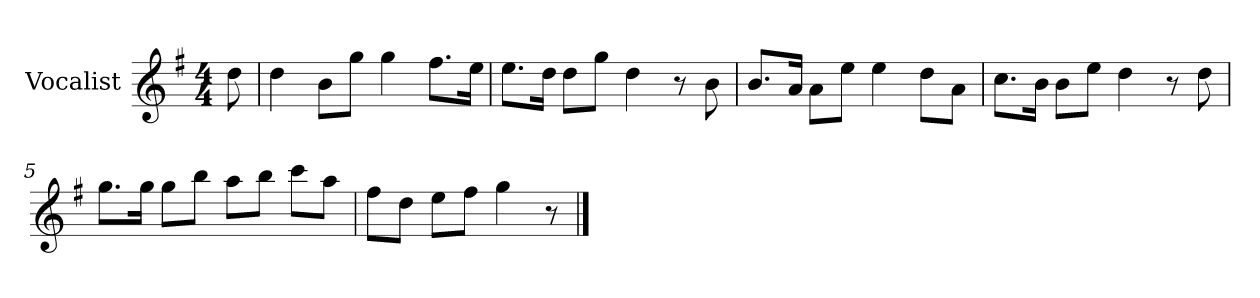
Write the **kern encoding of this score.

**kern
*part1
*staff1
*I"Vocalist
*k[f#]
*G:
*M4/4
=
8dd
=1
4dd
8bL
8ggJ
4gg
8.ff#L
16eeJk
=2
8.eeL
16ddJk
8ddL
8ggJ
4dd
8r
8b
=3
8.bL
16aJk
8aL
8eeJ
4ee
8ddL
8aJ
=4
8.ccL
16bJk
8bL
8eeJ
4dd
8r
8dd
=5
8.ggL
16ggJk
8ggL
8bbJ
8aaL
8bbJ
8cccL
8aaJ
=6
8ff#L
8ddJ
8eeL
8ff#J
4gg
8r
==
*-
